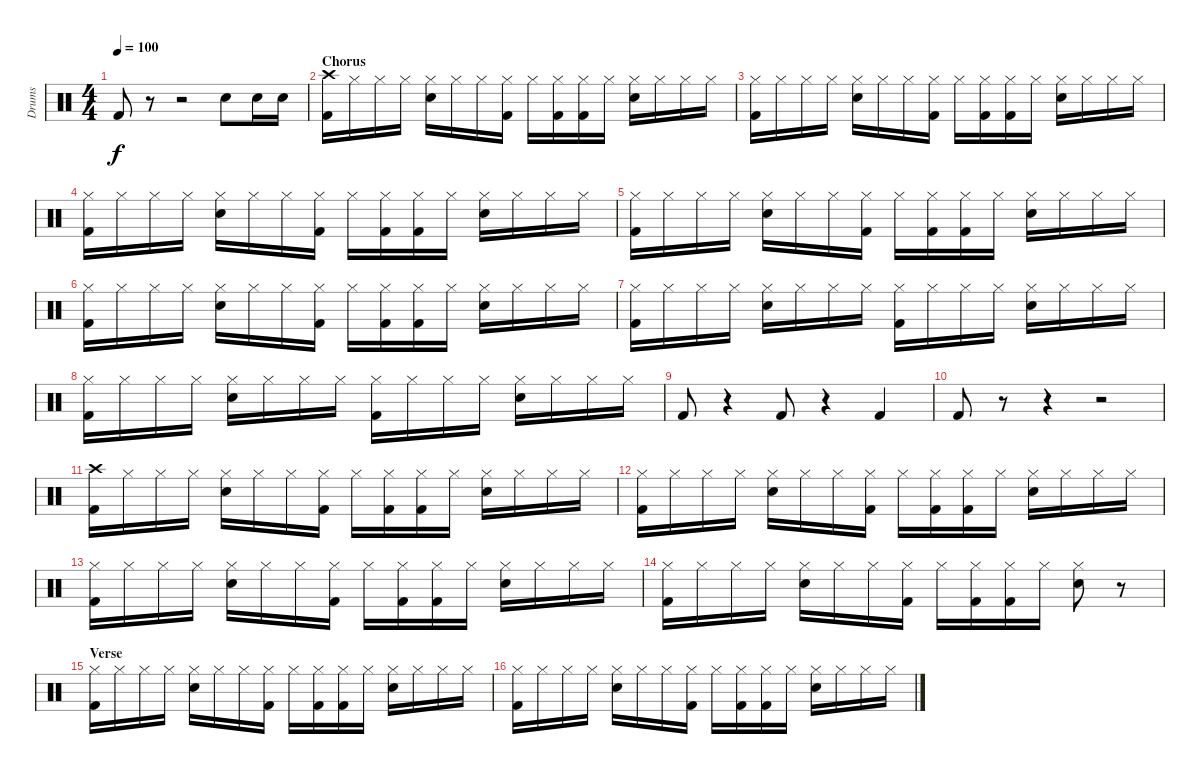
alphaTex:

\track ("Drums" "Drums") {instrument percussion}
\staff {score}
\articulation defaults
\ts (4 4)
\tempo 100
\clef neutral
\ks c "Kick (hit) 2".8{dy f}
r.8 r.2 "Electric Snare (hit)".8 "Electric Snare (hit)".16 "Electric Snare (hit)".16 |
\section ("" "Chorus")
("Crash high (hit)" "Kick (hit) 2").16 "Hi-Hat (closed)".16 "Hi-Hat (closed)".16 "Hi-Hat (closed)".16 ("Hi-Hat (closed)" "Electric Snare (hit)").16 "Hi-Hat (closed)".16 "Hi-Hat (closed)".16 ("Hi-Hat (closed)" "Kick (hit) 2").16 "Hi-Hat (closed)".16 ("Hi-Hat (closed)" "Kick (hit) 2").16 ("Hi-Hat (closed)" "Kick (hit) 2").16 "Hi-Hat (closed)".16 ("Hi-Hat (closed)" "Electric Snare (hit)").16 "Hi-Hat (closed)".16 "Hi-Hat (closed)".16 "Hi-Hat (closed)".16 |
("Hi-Hat (closed)" "Kick (hit) 2").16 "Hi-Hat (closed)".16 "Hi-Hat (closed)".16 "Hi-Hat (closed)".16 ("Hi-Hat (closed)" "Electric Snare (hit)").16 "Hi-Hat (closed)".16 "Hi-Hat (closed)".16 ("Hi-Hat (closed)" "Kick (hit) 2").16 "Hi-Hat (closed)".16 ("Hi-Hat (closed)" "Kick (hit) 2").16 ("Hi-Hat (closed)" "Kick (hit) 2").16 "Hi-Hat (closed)".16 ("Hi-Hat (closed)" "Electric Snare (hit)").16 "Hi-Hat (closed)".16 "Hi-Hat (closed)".16 "Hi-Hat (closed)".16 |
("Hi-Hat (closed)" "Kick (hit) 2").16 "Hi-Hat (closed)".16 "Hi-Hat (closed)".16 "Hi-Hat (closed)".16 ("Hi-Hat (closed)" "Electric Snare (hit)").16 "Hi-Hat (closed)".16 "Hi-Hat (closed)".16 ("Hi-Hat (closed)" "Kick (hit) 2").16 "Hi-Hat (closed)".16 ("Hi-Hat (closed)" "Kick (hit) 2").16 ("Hi-Hat (closed)" "Kick (hit) 2").16 "Hi-Hat (closed)".16 ("Hi-Hat (closed)" "Electric Snare (hit)").16 "Hi-Hat (closed)".16 "Hi-Hat (closed)".16 "Hi-Hat (closed)".16 |
("Hi-Hat (closed)" "Kick (hit) 2").16 "Hi-Hat (closed)".16 "Hi-Hat (closed)".16 "Hi-Hat (closed)".16 ("Hi-Hat (closed)" "Electric Snare (hit)").16 "Hi-Hat (closed)".16 "Hi-Hat (closed)".16 ("Hi-Hat (closed)" "Kick (hit) 2").16 "Hi-Hat (closed)".16 ("Hi-Hat (closed)" "Kick (hit) 2").16 ("Hi-Hat (closed)" "Kick (hit) 2").16 "Hi-Hat (closed)".16 ("Hi-Hat (closed)" "Electric Snare (hit)").16 "Hi-Hat (closed)".16 "Hi-Hat (closed)".16 "Hi-Hat (closed)".16 |
("Hi-Hat (closed)" "Kick (hit) 2").16 "Hi-Hat (closed)".16 "Hi-Hat (closed)".16 "Hi-Hat (closed)".16 ("Hi-Hat (closed)" "Electric Snare (hit)").16 "Hi-Hat (closed)".16 "Hi-Hat (closed)".16 ("Hi-Hat (closed)" "Kick (hit) 2").16 "Hi-Hat (closed)".16 ("Hi-Hat (closed)" "Kick (hit) 2").16 ("Hi-Hat (closed)" "Kick (hit) 2").16 "Hi-Hat (closed)".16 ("Hi-Hat (closed)" "Electric Snare (hit)").16 "Hi-Hat (closed)".16 "Hi-Hat (closed)".16 "Hi-Hat (closed)".16 |
("Hi-Hat (closed)" "Kick (hit) 2").16 "Hi-Hat (closed)".16 "Hi-Hat (closed)".16 "Hi-Hat (closed)".16 ("Hi-Hat (closed)" "Electric Snare (hit)").16 "Hi-Hat (closed)".16 "Hi-Hat (closed)".16 "Hi-Hat (closed)".16 ("Kick (hit) 2" "Hi-Hat (closed)").16 "Hi-Hat (closed)".16 "Hi-Hat (closed)".16 "Hi-Hat (closed)".16 ("Hi-Hat (closed)" "Electric Snare (hit)").16 "Hi-Hat (closed)".16 "Hi-Hat (closed)".16 "Hi-Hat (closed)".16 |
("Hi-Hat (closed)" "Kick (hit) 2").16 "Hi-Hat (closed)".16 "Hi-Hat (closed)".16 "Hi-Hat (closed)".16 ("Hi-Hat (closed)" "Electric Snare (hit)").16 "Hi-Hat (closed)".16 "Hi-Hat (closed)".16 "Hi-Hat (closed)".16 ("Kick (hit) 2" "Hi-Hat (closed)").16 "Hi-Hat (closed)".16 "Hi-Hat (closed)".16 "Hi-Hat (closed)".16 ("Hi-Hat (closed)" "Electric Snare (hit)").16 "Hi-Hat (closed)".16 "Hi-Hat (closed)".16 "Hi-Hat (closed)".16 |
"Kick (hit) 2".8 r.4 "Kick (hit) 2".8 r.4 "Kick (hit) 2".4 |
"Kick (hit) 2".8 r.8 r.4 r.2 |
("Crash high (hit)" "Kick (hit) 2").16 "Hi-Hat (closed)".16 "Hi-Hat (closed)".16 "Hi-Hat (closed)".16 ("Hi-Hat (closed)" "Electric Snare (hit)").16 "Hi-Hat (closed)".16 "Hi-Hat (closed)".16 ("Hi-Hat (closed)" "Kick (hit) 2").16 "Hi-Hat (closed)".16 ("Hi-Hat (closed)" "Kick (hit) 2").16 ("Hi-Hat (closed)" "Kick (hit) 2").16 "Hi-Hat (closed)".16 ("Hi-Hat (closed)" "Electric Snare (hit)").16 "Hi-Hat (closed)".16 "Hi-Hat (closed)".16 "Hi-Hat (closed)".16 |
("Hi-Hat (closed)" "Kick (hit) 2").16 "Hi-Hat (closed)".16 "Hi-Hat (closed)".16 "Hi-Hat (closed)".16 ("Hi-Hat (closed)" "Electric Snare (hit)").16 "Hi-Hat (closed)".16 "Hi-Hat (closed)".16 ("Hi-Hat (closed)" "Kick (hit) 2").16 "Hi-Hat (closed)".16 ("Hi-Hat (closed)" "Kick (hit) 2").16 ("Hi-Hat (closed)" "Kick (hit) 2").16 "Hi-Hat (closed)".16 ("Hi-Hat (closed)" "Electric Snare (hit)").16 "Hi-Hat (closed)".16 "Hi-Hat (closed)".16 "Hi-Hat (closed)".16 |
("Hi-Hat (closed)" "Kick (hit) 2").16 "Hi-Hat (closed)".16 "Hi-Hat (closed)".16 "Hi-Hat (closed)".16 ("Hi-Hat (closed)" "Electric Snare (hit)").16 "Hi-Hat (closed)".16 "Hi-Hat (closed)".16 ("Hi-Hat (closed)" "Kick (hit) 2").16 "Hi-Hat (closed)".16 ("Hi-Hat (closed)" "Kick (hit) 2").16 ("Hi-Hat (closed)" "Kick (hit) 2").16 "Hi-Hat (closed)".16 ("Hi-Hat (closed)" "Electric Snare (hit)").16 "Hi-Hat (closed)".16 "Hi-Hat (closed)".16 "Hi-Hat (closed)".16 |
("Hi-Hat (closed)" "Kick (hit) 2").16 "Hi-Hat (closed)".16 "Hi-Hat (closed)".16 "Hi-Hat (closed)".16 ("Hi-Hat (closed)" "Electric Snare (hit)").16 "Hi-Hat (closed)".16 "Hi-Hat (closed)".16 ("Hi-Hat (closed)" "Kick (hit) 2").16 "Hi-Hat (closed)".16 ("Hi-Hat (closed)" "Kick (hit) 2").16 ("Hi-Hat (closed)" "Kick (hit) 2").16 "Hi-Hat (closed)".16 ("Hi-Hat (closed)" "Electric Snare (hit)").8 r.8 |
\section ("" "Verse")
("Hi-Hat (closed)" "Kick (hit) 2").16 "Hi-Hat (closed)".16 "Hi-Hat (closed)".16 "Hi-Hat (closed)".16 ("Hi-Hat (closed)" "Electric Snare (hit)").16 "Hi-Hat (closed)".16 "Hi-Hat (closed)".16 ("Hi-Hat (closed)" "Kick (hit) 2").16 "Hi-Hat (closed)".16 ("Hi-Hat (closed)" "Kick (hit) 2").16 ("Hi-Hat (closed)" "Kick (hit) 2").16 "Hi-Hat (closed)".16 ("Hi-Hat (closed)" "Electric Snare (hit)").16 "Hi-Hat (closed)".16 "Hi-Hat (closed)".16 "Hi-Hat (closed)".16 |
("Hi-Hat (closed)" "Kick (hit) 2").16 "Hi-Hat (closed)".16 "Hi-Hat (closed)".16 "Hi-Hat (closed)".16 ("Hi-Hat (closed)" "Electric Snare (hit)").16 "Hi-Hat (closed)".16 "Hi-Hat (closed)".16 ("Hi-Hat (closed)" "Kick (hit) 2").16 "Hi-Hat (closed)".16 ("Hi-Hat (closed)" "Kick (hit) 2").16 ("Hi-Hat (closed)" "Kick (hit) 2").16 "Hi-Hat (closed)".16 ("Hi-Hat (closed)" "Electric Snare (hit)").16 "Hi-Hat (closed)".16 "Hi-Hat (closed)".16 "Hi-Hat (closed)".16
